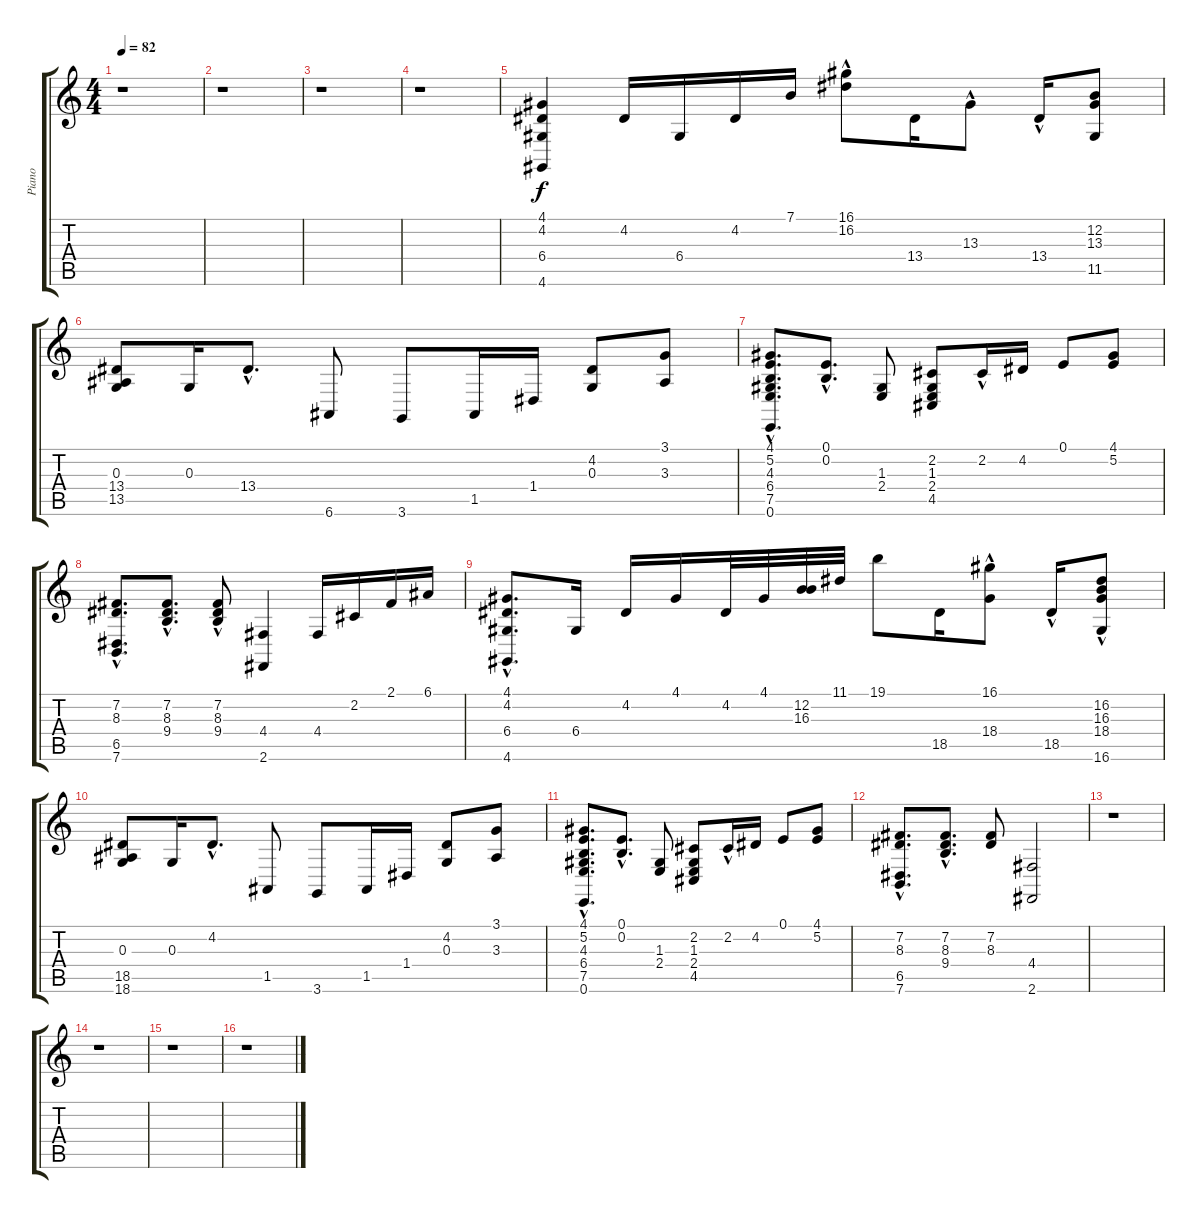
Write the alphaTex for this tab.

\track ("Piano" "Piano") {instrument acousticgrandpiano}
\staff {score tabs}
\tuning (E4 B3 G3 D3 A2 E2) {hide}
\ts (4 4)
\tempo 82
\clef g2
\ks c
r.1{dy f} |
r.1 |
r.1 |
r.1 |
(4.1 4.2 6.4 4.6).4{volume 7 balance 16} 4.2.16 6.4.16 4.2.16 7.1.16 (16.1{hac} 16.2{hac}).8 13.4.16 13.3{hac}.8 13.4{hac}.16 (12.2 13.3 11.5).8 |
(0.3 13.4 13.5).8 0.3.16 13.4{hac}.8{d} 6.6.8 3.6.8 1.5.16 1.4.16 (4.2 0.3).8 (3.1 3.3).8 |
(4.1{hac} 5.2{hac} 4.3{hac} 6.4{hac} 7.5{hac} 0.6).8{d} (0.1{hac} 0.2).8{d} (1.3 2.4).8 (2.2 1.3 2.4 4.5).8 2.2{hac}.16 4.2.16 0.1.8 (4.1 5.2).8 |
(7.2{hac} 8.3{hac} 6.5 7.6).8{d} (7.2{hac} 8.3{hac} 9.4{hac}).8{d} (7.2{hac} 8.3{hac} 9.4{hac}).8 (4.4 2.6).4 4.4.16 2.2.16 2.1.16 6.1.16 |
(4.1{hac} 4.2{hac} 6.4{hac} 4.6).8{d} 6.4.16 4.2.16 4.1.16 4.2.32 4.1.32 (12.2 16.3).32 11.1.32 19.1.8 18.5.16 (16.1{hac} 18.4{hac}).8 18.5{hac}.16 (16.2{hac} 16.3 18.4 16.6).8 |
(0.3 18.5 18.6).8 0.3.16 4.2{hac}.8{d} 1.5.8 3.6.8 1.5.16 1.4.16 (4.2 0.3).8 (3.1 3.3).8 |
(4.1{hac} 5.2{hac} 4.3{hac} 6.4{hac} 7.5{hac} 0.6).8{d} (0.1{hac} 0.2).8{d} (1.3 2.4).8 (2.2 1.3 2.4 4.5).8 2.2{hac}.16 4.2.16 0.1.8 (4.1 5.2).8 |
(7.2{hac} 8.3{hac} 6.5 7.6).8{d} (7.2{hac} 8.3{hac} 9.4{hac}).8{d} (7.2 8.3).8 (4.4 2.6).2 |
r.1 |
r.1 |
r.1 |
r.1
